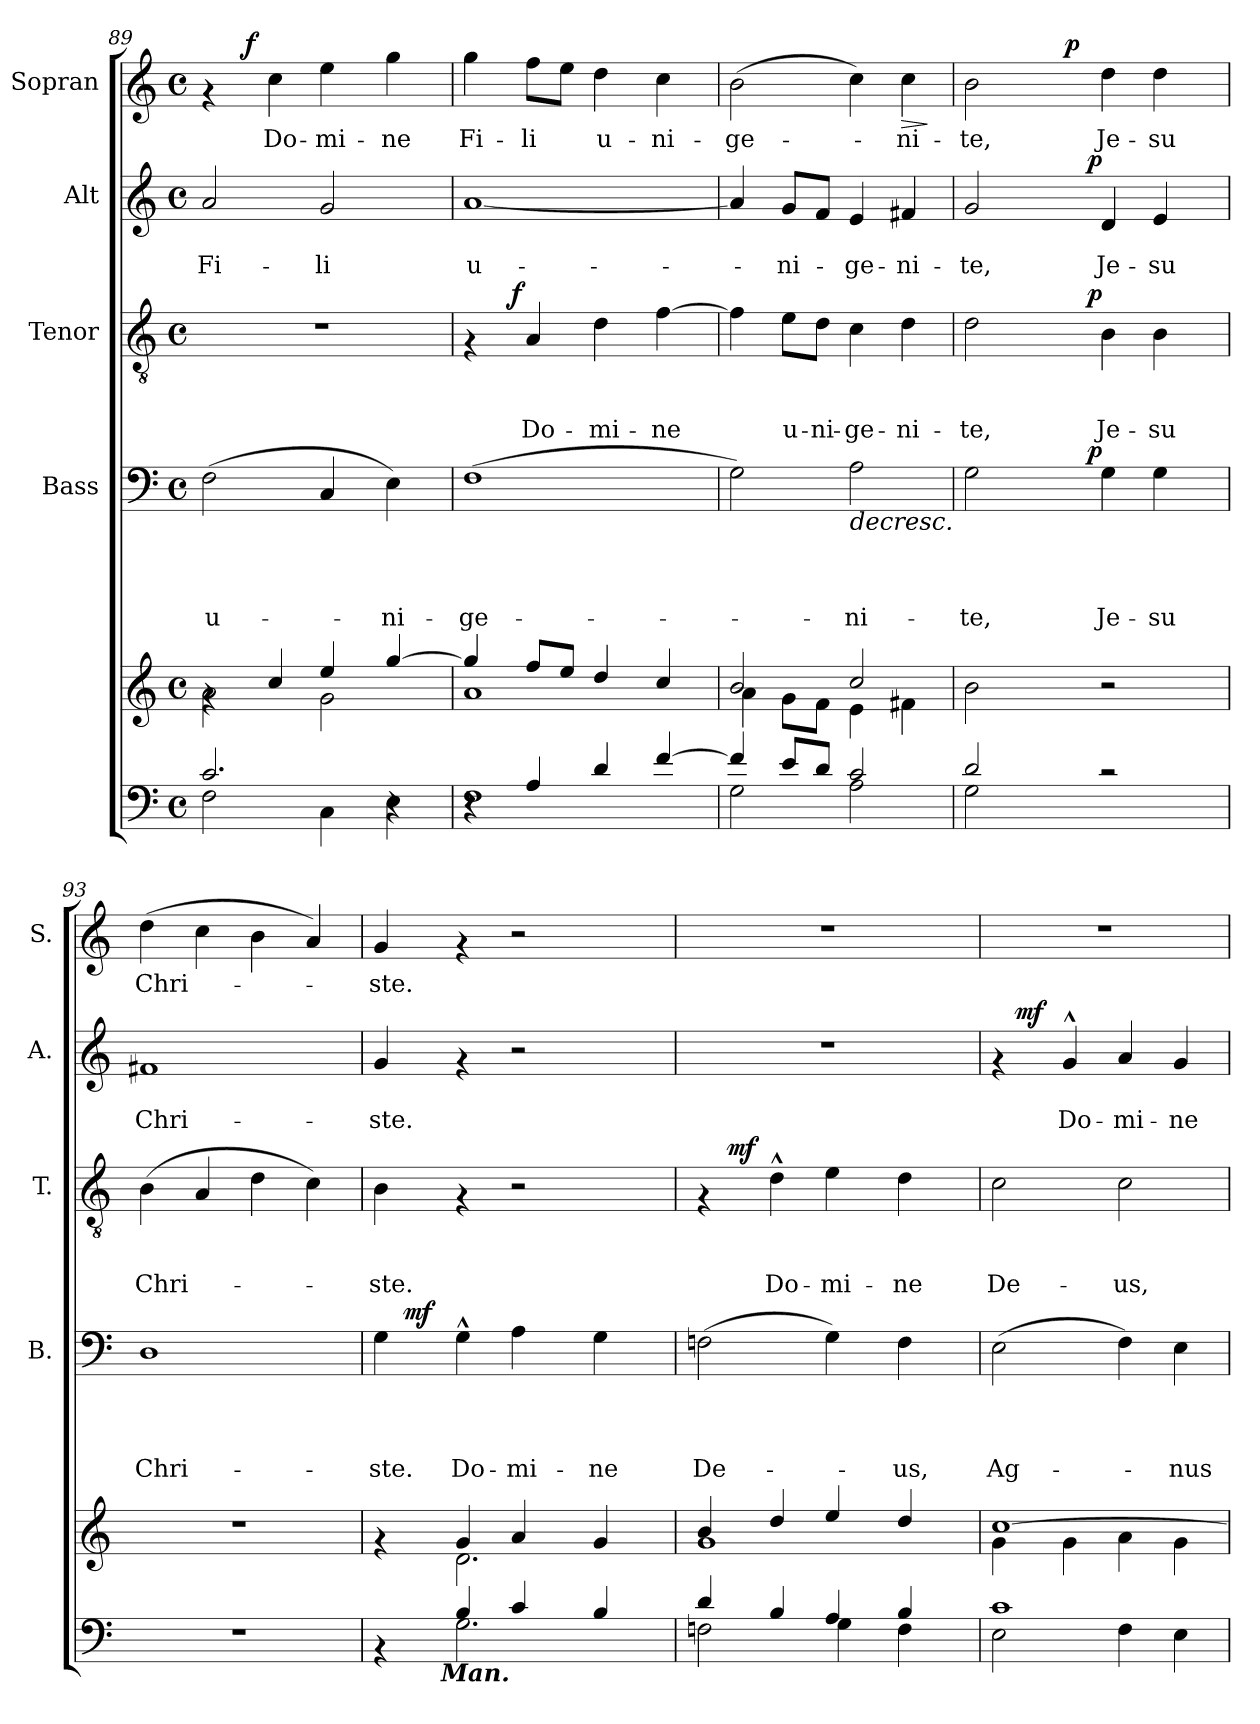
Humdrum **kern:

**kern	**kern	**kern	**text	**text	**text	**text	**dynam	**kern	**text	**text	**text	**dynam	**kern	**text	**text	**dynam	**kern	**text	**dynam
*part5	*part5	*part4	*part4	*part4	*part4	*part4	*part4	*part3	*part3	*part3	*part3	*part3	*part2	*part2	*part2	*part2	*part1	*part1	*part1
*staff6	*staff5	*staff4	*staff4	*staff4	*staff4	*staff4	*staff4	*staff3	*staff3	*staff3	*staff3	*staff3	*staff2	*staff2	*staff2	*staff2	*staff1	*staff1	*staff1
*	*	*I"Bass	*	*	*	*	*	*I"Tenor	*	*	*	*	*I"Alt	*	*	*	*I"Sopran	*	*
*	*	*I'B.	*	*	*	*	*	*I'T.	*	*	*	*	*I'A.	*	*	*	*I'S.	*	*
*clefF4	*clefG2	*clefF4	*	*	*	*	*	*clefGv2	*	*	*	*	*clefG2	*	*	*	*clefG2	*	*
*k[]	*k[]	*k[]	*	*	*	*	*	*k[]	*	*	*	*	*k[]	*	*	*	*k[]	*	*
*C:	*C:	*C:	*	*	*	*	*	*C:	*	*	*	*	*C:	*	*	*	*C:	*	*
*M4/4	*M4/4	*M4/4	*	*	*	*	*	*M4/4	*	*	*	*	*M4/4	*	*	*	*M4/4	*	*
*met(c)	*met(c)	*met(c)	*	*	*	*	*	*met(c)	*	*	*	*	*met(c)	*	*	*	*met(c)	*	*
=89	=89	=89	=89	=89	=89	=89	=89	=89	=89	=89	=89	=89	=89	=89	=89	=89	=89	=89	=89
*^	*^	*	*	*	*	*	*	*	*	*	*	*	*	*	*	*	*	*	*
!	!	!	!	!	!	!	!	!LO:LY:b	!	!	!	!	!	!	!	!	!LO:LY:b	!	!	!	!
*	*	*	*	*	*	*	*	*	*	*	*	*	*	*	*	*	*	*	*^	*	*
2.c/	2F\	4rg	2a\	(>2F\	.	.	.	u-	.	1r	.	.	.	.	2a/	.	Fi-	.	4rf	8.ryy	.	.
!	!	!	!	!	!	!	!	!	!	!	!	!	!	!	!	!	!	!	!	!	!	!LO:DY:a
.	.	.	.	.	.	.	.	.	.	.	.	.	.	.	.	.	.	.	.	2ryy	.	f
!	!	!	!	!	!	!	!	!	!	!	!	!	!	!	!	!	!	!	!	!	!LO:LY:b	!
.	.	4cc/	.	.	.	.	.	.	.	.	.	.	.	.	.	.	.	.	4cc\	.	Do-	.
!	!	!	!	!	!	!	!	!	!	!	!	!	!	!	!	!	!LO:LY:b	!	!	!	!LO:LY:b	!
.	4C\	4ee/	2g\	4C/	.	.	.	.	.	.	.	.	.	.	2g/	.	-li	.	4ee\	.	-mi-	.
.	.	.	.	.	.	.	.	.	.	.	.	.	.	.	.	.	.	.	.	4ryy	.	.
!	!	!	!	!	!	!	!	!LO:LY:b	!	!	!	!	!	!	!	!	!	!	!	!	!LO:LY:b	!
4rC	4E\	[>4gg/	.	4E\)	.	.	.	-ni-	.	.	.	.	.	.	.	.	.	.	4gg\	.	-ne	.
.	.	.	.	.	.	.	.	.	.	.	.	.	.	.	.	.	.	.	.	16ryy	.	.
=90	=90	=90	=90	=90	=90	=90	=90	=90	=90	=90	=90	=90	=90	=90	=90	=90	=90	=90	=90	=90	=90	=90
!	!	!	!	!	!	!	!	!LO:LY:b	!	!	!	!	!	!	!	!	!LO:LY:b	!	!	!	!LO:LY:b	!
*	*	*	*	*	*	*	*	*	*	*^	*	*	*	*	*	*	*	*	*v	*v	*	*
4rC	1F	4gg/]	1a	(>1F	.	.	.	-ge-	.	4rF	8..ryy	.	.	.	.	[<1a	.	u-	.	4gg\	Fi-	.
!	!	!	!	!	!	!	!	!	!	!	!	!	!	!	!LO:DY:a	!	!	!	!	!	!	!
.	.	.	.	.	.	.	.	.	.	.	2ryy	.	.	.	f	.	.	.	.	.	.	.
!	!	!	!	!	!	!	!	!	!	!	!	!	!	!LO:LY:b	!	!	!	!	!	!	!LO:LY:b	!
4A/	.	8ff/L	.	.	.	.	.	.	.	4A/	.	.	.	Do-	.	.	.	.	.	8ff\L	-li	.
.	.	8ee/J	.	.	.	.	.	.	.	.	.	.	.	.	.	.	.	.	.	8ee\J	.	.
!	!	!	!	!	!	!	!	!	!	!	!	!	!	!LO:LY:b	!	!	!	!	!	!	!LO:LY:b	!
4d/	.	4dd/	.	.	.	.	.	.	.	4d\	.	.	.	-mi-	.	.	.	.	.	4dd\	u-	.
.	.	.	.	.	.	.	.	.	.	.	4ryy	.	.	.	.	.	.	.	.	.	.	.
!	!	!	!	!	!	!	!	!	!	!	!	!	!	!LO:LY:b	!	!	!	!	!	!	!LO:LY:b	!
[>4f/	.	4cc/	.	.	.	.	.	.	.	[>4f\	.	.	.	-ne	.	.	.	.	.	4cc\	-ni-	.
.	.	.	.	.	.	.	.	.	.	.	32ryy	.	.	.	.	.	.	.	.	.	.	.
=91	=91	=91	=91	=91	=91	=91	=91	=91	=91	=91	=91	=91	=91	=91	=91	=91	=91	=91	=91	=91	=91	=91
!	!	!	!	!	!	!	!	!	!	!	!	!	!	!	!	!	!	!	!	!	!LO:LY:b	!
*	*	*	*	*	*	*	*	*	*	*v	*v	*	*	*	*	*	*	*	*	*	*	*
4f/]	2G\	2b/	4a\	2G\)	.	.	.	.	.	4f\]	.	.	.	.	4a/]	.	.	.	(>2b\	-ge-	.
!	!	!	!	!	!	!	!	!	!	!	!	!	!LO:LY:b	!	!	!	!LO:LY:b	!	!	!	!
8e/L	.	.	8g\L	.	.	.	.	.	.	8e\L	.	.	u-	.	8g/L	.	-ni-	.	.	.	.
!	!	!	!	!	!	!	!	!	!	!	!	!	!LO:LY:b	!	!	!	!	!	!	!	!
8d/J	.	.	8f\J	.	.	.	.	.	.	8d\J	.	.	-ni-	.	8f/J	.	.	.	.	.	.
!	!	!	!	!	!	!	!	!LO:LY:b	!LO:HP:b	!	!	!	!LO:LY:b	!	!	!	!LO:LY:b	!	!	!	!
2c/	2A\	2cc/	4e\	2A\	.	.	.	-ni-	>	4c\	.	.	-ge-	.	4e/	.	-ge-	.	4cc\)	.	.
!	!	!	!	!	!	!	!	!	!	!	!	!	!LO:LY:b	!	!	!	!LO:LY:b	!	!	!LO:LY:b	!LO:HP:b
.	.	.	4f#X\	.	.	.	.	.	.	4d\	.	.	-ni-	.	4f#X/	.	-ni-	.	4cc\	-ni-	>
*v	*v	*	*	*	*	*	*	*	*	*	*	*	*	*	*	*	*	*	*	*	*
*	*v	*v	*	*	*	*	*	*	*	*	*	*	*	*	*	*	*	*	*	*
.	.	.	.	.	.	.	.	.	.	.	.	.	.	.	.	.	.	.	]
!!LO:PB:g=z
=92	=92	=92	=92	=92	=92	=92	=92	=92	=92	=92	=92	=92	=92	=92	=92	=92	=92	=92	=92
*^	*	*	*	*	*	*	*	*	*	*	*	*	*	*	*	*	*	*	*
!	!	!	!	!	!	!	!LO:LY:b	!	!	!	!	!LO:LY:b	!	!	!	!LO:LY:b	!	!	!LO:LY:b	!
*	*	*	*^	*	*	*	*	*	*^	*	*	*	*	*^	*	*	*	*^	*	*
2d/	2G\	2b\	2G\	4...ryy	.	.	.	-te,	.	2d\	4...ryy	.	.	-te,	.	2g/	4...ryy	.	-te,	.	2b\	4ryy	-te,	.
.	.	.	.	.	.	.	.	.	.	.	.	.	.	.	.	.	.	.	.	.	.	8ryy	.	.
.	.	.	.	.	.	.	.	.	.	.	.	.	.	.	.	.	.	.	.	.	.	32ryy	.	.
!	!	!	!	!	!	!	!	!	!	!	!	!	!	!	!	!	!	!	!	!	!	!	!	!LO:DY:a
.	.	.	.	.	.	.	.	.	.	.	.	.	.	.	.	.	.	.	.	.	.	2ryy	.	p
!	!	!	!	!	!	!	!	!	!LO:DY:a	!	!	!	!	!	!LO:DY:a	!	!	!	!	!LO:DY:a	!	!	!	!
.	.	.	.	2ryy	.	.	.	.	p	.	2ryy	.	.	.	p	.	2ryy	.	.	p	.	.	.	.
!	!	!	!	!	!	!	!	!LO:LY:b	!	!	!	!	!	!LO:LY:b	!	!	!	!	!LO:LY:b	!	!	!	!LO:LY:b	!
2rc	2ryy	2r	4G\	.	.	.	.	Je-	]	4B\	.	.	.	Je-	.	4d/	.	.	Je-	.	4dd\	.	Je-	.
!	!	!	!	!	!	!	!	!LO:LY:b	!	!	!	!	!	!LO:LY:b	!	!	!	!	!LO:LY:b	!	!	!	!LO:LY:b	!
.	.	.	4G\	.	.	.	.	-su	.	4B\	.	.	.	-su	.	4e/	.	.	-su	.	4dd\	.	-su	.
.	.	.	.	.	.	.	.	.	.	.	.	.	.	.	.	.	.	.	.	.	.	16.ryy	.	.
.	.	.	.	32ryy	.	.	.	.	.	.	32ryy	.	.	.	.	.	32ryy	.	.	.	.	.	.	.
=93	=93	=93	=93	=93	=93	=93	=93	=93	=93	=93	=93	=93	=93	=93	=93	=93	=93	=93	=93	=93	=93	=93	=93	=93
!	!	!	!	!	!	!	!	!LO:LY:b	!	!	!	!	!	!LO:LY:b	!	!	!	!	!LO:LY:b	!	!	!	!LO:LY:b	!
*	*	*	*v	*v	*	*	*	*	*	*	*	*	*	*	*	*v	*v	*	*	*	*v	*v	*	*
*v	*v	*	*	*	*	*	*	*	*v	*v	*	*	*	*	*	*	*	*	*	*	*
1r	1r	1D	.	.	.	Chri-	.	(>4B\	.	.	Chri-	.	1f#X	.	Chri-	.	(>4dd\	Chri-	.
.	.	.	.	.	.	.	.	4A/	.	.	.	.	.	.	.	.	4cc\	.	.
.	.	.	.	.	.	.	.	4d\	.	.	.	.	.	.	.	.	4b\	.	.
.	.	.	.	.	.	.	.	4c\)	.	.	.	.	.	.	.	.	4a/)	.	.
=94	=94	=94	=94	=94	=94	=94	=94	=94	=94	=94	=94	=94	=94	=94	=94	=94	=94	=94	=94
*^	*^	*	*	*	*	*	*	*	*	*	*	*	*	*	*	*	*	*	*
!	!	!	!	!	!	!	!	!LO:LY:b	!	!	!	!	!LO:LY:b	!	!	!	!LO:LY:b	!	!	!LO:LY:b	!
*	*^	*	*	*^	*	*	*	*	*	*	*	*	*	*	*	*	*	*	*	*	*
4rAA	4ryy	8..ryy	4rf	4ryy	4G\	16.ryy	.	.	.	-ste.	.	4B\	.	.	-ste.	.	4g/	.	-ste.	.	4g/	-ste.	.
!	!	!	!	!	!	!	!	!	!	!	!LO:DY:a	!	!	!	!	!	!	!	!	!	!	!	!
.	.	.	.	.	.	2ryy	.	.	.	.	mf	.	.	.	.	.	.	.	.	.	.	.	.
!	!	!LO:TX:b:Bi:t=Man.	!	!	!	!	!	!	!	!	!	!	!	!	!	!	!	!	!	!	!	!	!
.	.	2ryy	.	.	.	.	.	.	.	.	.	.	.	.	.	.	.	.	.	.	.	.	.
!	!	!	!	!	!	!	!	!	!	!LO:LY:b	!	!	!	!	!	!	!	!	!	!	!	!	!
4B/	2.G\	.	4g/	2.d\	4G^^>\	.	.	.	.	Do-	.	4rF	.	.	.	.	4rf	.	.	.	4rf	.	.
!	!	!	!	!	!	!	!	!	!	!LO:LY:b	!	!	!	!	!	!	!	!	!	!	!	!	!
4c/	.	.	4a/	.	4A\	.	.	.	.	-mi-	.	2r	.	.	.	.	2r	.	.	.	2r	.	.
.	.	.	.	.	.	4ryy	.	.	.	.	.	.	.	.	.	.	.	.	.	.	.	.	.
.	.	4ryy	.	.	.	.	.	.	.	.	.	.	.	.	.	.	.	.	.	.	.	.	.
!	!	!	!	!	!	!	!	!	!	!LO:LY:b	!	!	!	!	!	!	!	!	!	!	!	!	!
4B/	.	.	4g/	.	4G\	.	.	.	.	-ne	.	.	.	.	.	.	.	.	.	.	.	.	.
.	.	.	.	.	.	8ryy	.	.	.	.	.	.	.	.	.	.	.	.	.	.	.	.	.
.	.	32ryy	.	.	.	32ryy	.	.	.	.	.	.	.	.	.	.	.	.	.	.	.	.	.
=95	=95	=95	=95	=95	=95	=95	=95	=95	=95	=95	=95	=95	=95	=95	=95	=95	=95	=95	=95	=95	=95	=95	=95
!	!	!	!	!	!	!	!	!	!	!LO:LY:b	!	!	!	!	!	!	!	!	!	!	!	!	!
*	*v	*v	*	*	*v	*v	*	*	*	*	*	*^	*	*	*	*	*	*	*	*	*	*	*
4d/	2Fn\	4b/	1g	(>2Fn\	.	.	.	De-	.	4rF	16.ryy	.	.	.	.	1r	.	.	.	1r	.	.
!	!	!	!	!	!	!	!	!	!	!	!	!	!	!	!LO:DY:a	!	!	!	!	!	!	!
.	.	.	.	.	.	.	.	.	.	.	2ryy	.	.	.	mf	.	.	.	.	.	.	.
!	!	!	!	!	!	!	!	!	!	!	!	!	!	!LO:LY:b	!	!	!	!	!	!	!	!
4B/	.	4dd/	.	.	.	.	.	.	.	4d^^>\	.	.	.	Do-	.	.	.	.	.	.	.	.
!	!	!	!	!	!	!	!	!	!	!	!	!	!	!LO:LY:b	!	!	!	!	!	!	!	!
4A/	4G\	4ee/	.	4G\)	.	.	.	.	.	4e\	.	.	.	-mi-	.	.	.	.	.	.	.	.
.	.	.	.	.	.	.	.	.	.	.	4ryy	.	.	.	.	.	.	.	.	.	.	.
!	!	!	!	!	!	!	!	!LO:LY:b	!	!	!	!	!	!LO:LY:b	!	!	!	!	!	!	!	!
4B/	4F\	4dd/	.	4F\	.	.	.	-us,	.	4d\	.	.	.	-ne	.	.	.	.	.	.	.	.
.	.	.	.	.	.	.	.	.	.	.	8ryy	.	.	.	.	.	.	.	.	.	.	.
.	.	.	.	.	.	.	.	.	.	.	32ryy	.	.	.	.	.	.	.	.	.	.	.
=96	=96	=96	=96	=96	=96	=96	=96	=96	=96	=96	=96	=96	=96	=96	=96	=96	=96	=96	=96	=96	=96	=96
!	!	!	!	!	!	!	!	!LO:LY:b	!	!	!	!	!	!LO:LY:b	!	!	!	!	!	!	!	!
*	*	*	*	*	*	*	*	*	*	*v	*v	*	*	*	*	*^	*	*	*	*	*	*
1c	2E\	[>1cc	4g\	(>2E\	.	.	.	Ag-	.	2c\	.	.	De-	.	4rf	16ryy	.	.	.	1r	.	.
!	!	!	!	!	!	!	!	!	!	!	!	!	!	!	!	!	!	!	!LO:DY:a	!	!	!
.	.	.	.	.	.	.	.	.	.	.	.	.	.	.	.	2...ryy	.	.	mf	.	.	.
!	!	!	!	!	!	!	!	!	!	!	!	!	!	!	!	!	!	!LO:LY:b	!	!	!	!
.	.	.	4g\	.	.	.	.	.	.	.	.	.	.	.	4g^^</	.	.	Do-	.	.	.	.
!	!	!	!	!	!	!	!	!	!	!	!	!	!LO:LY:b	!	!	!	!	!LO:LY:b	!	!	!	!
.	4F\	.	4a\	4F\)	.	.	.	.	.	2c\	.	.	-us,	.	4a/	.	.	-mi-	.	.	.	.
!	!	!	!	!	!	!	!	!LO:LY:b	!	!	!	!	!	!	!	!	!	!LO:LY:b	!	!	!	!
.	4E\	.	4g\	4E\	.	.	.	-nus	.	.	.	.	.	.	4g/	.	.	-ne	.	.	.	.
*v	*v	*	*	*	*	*	*	*	*	*	*	*	*	*	*v	*v	*	*	*	*	*	*
*	*v	*v	*	*	*	*	*	*	*	*	*	*	*	*	*	*	*	*	*	*
=	=	=	=	=	=	=	=	=	=	=	=	=	=	=	=	=	=	=	=
*-	*-	*-	*-	*-	*-	*-	*-	*-	*-	*-	*-	*-	*-	*-	*-	*-	*-	*-	*-
